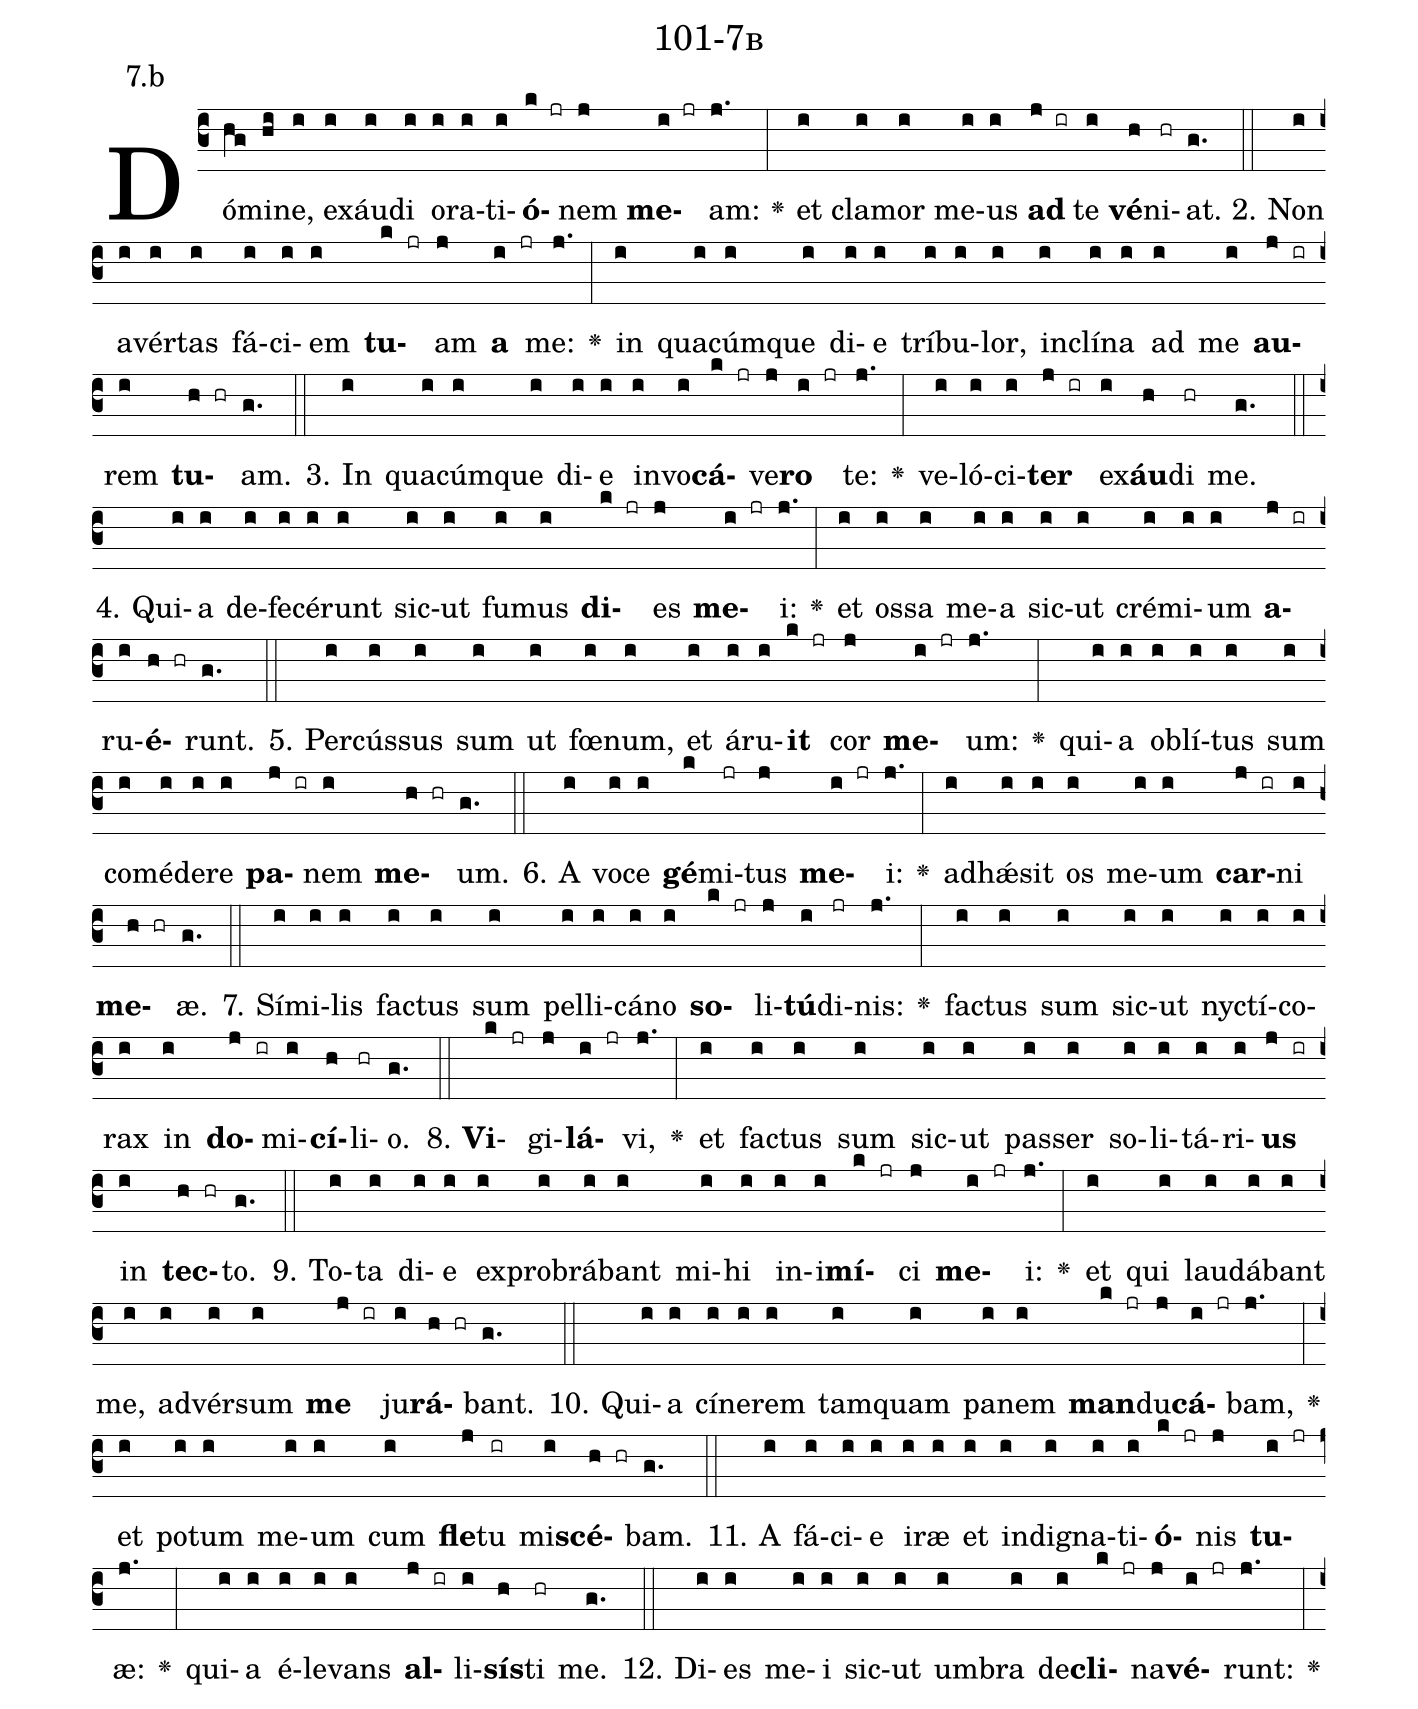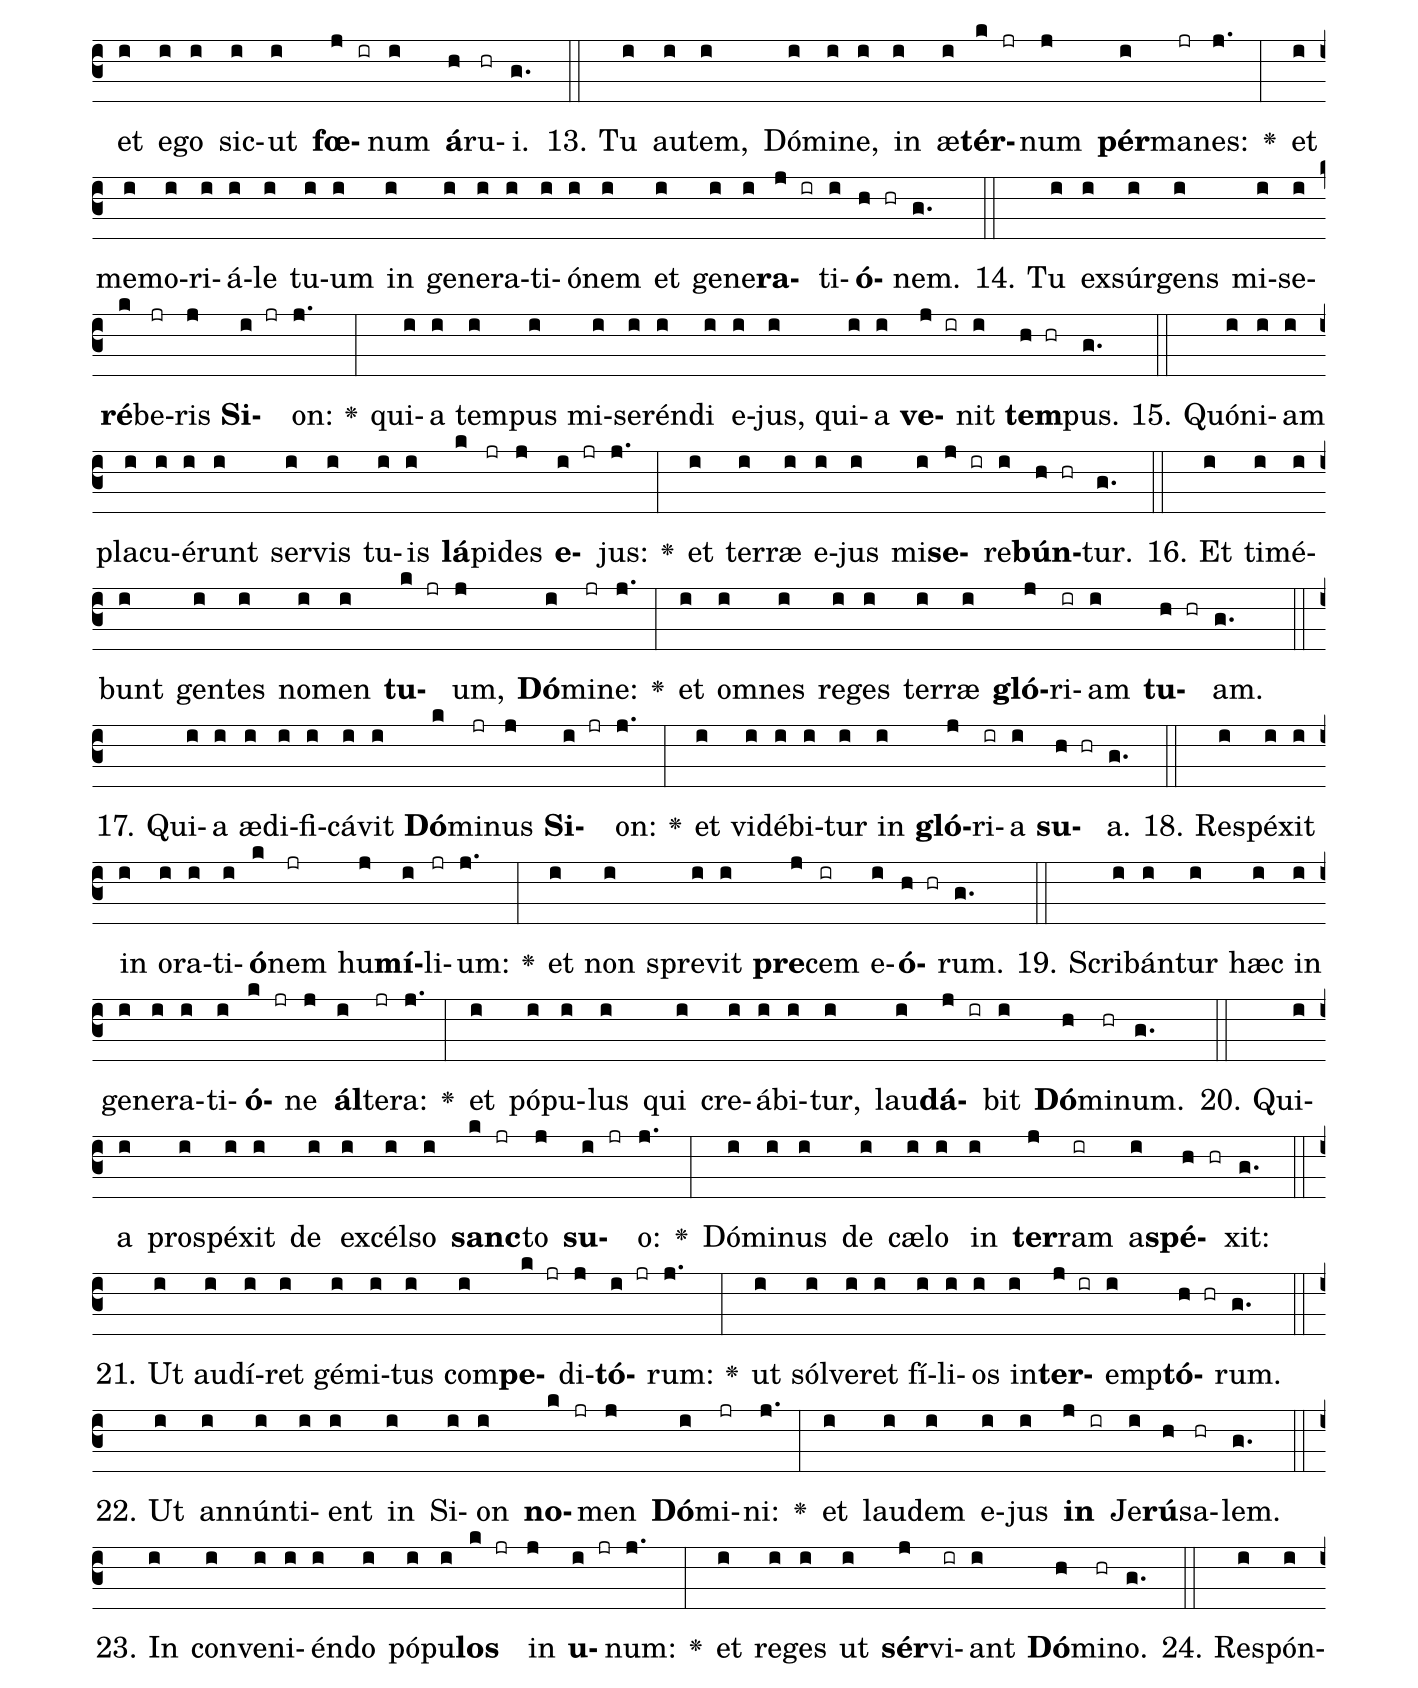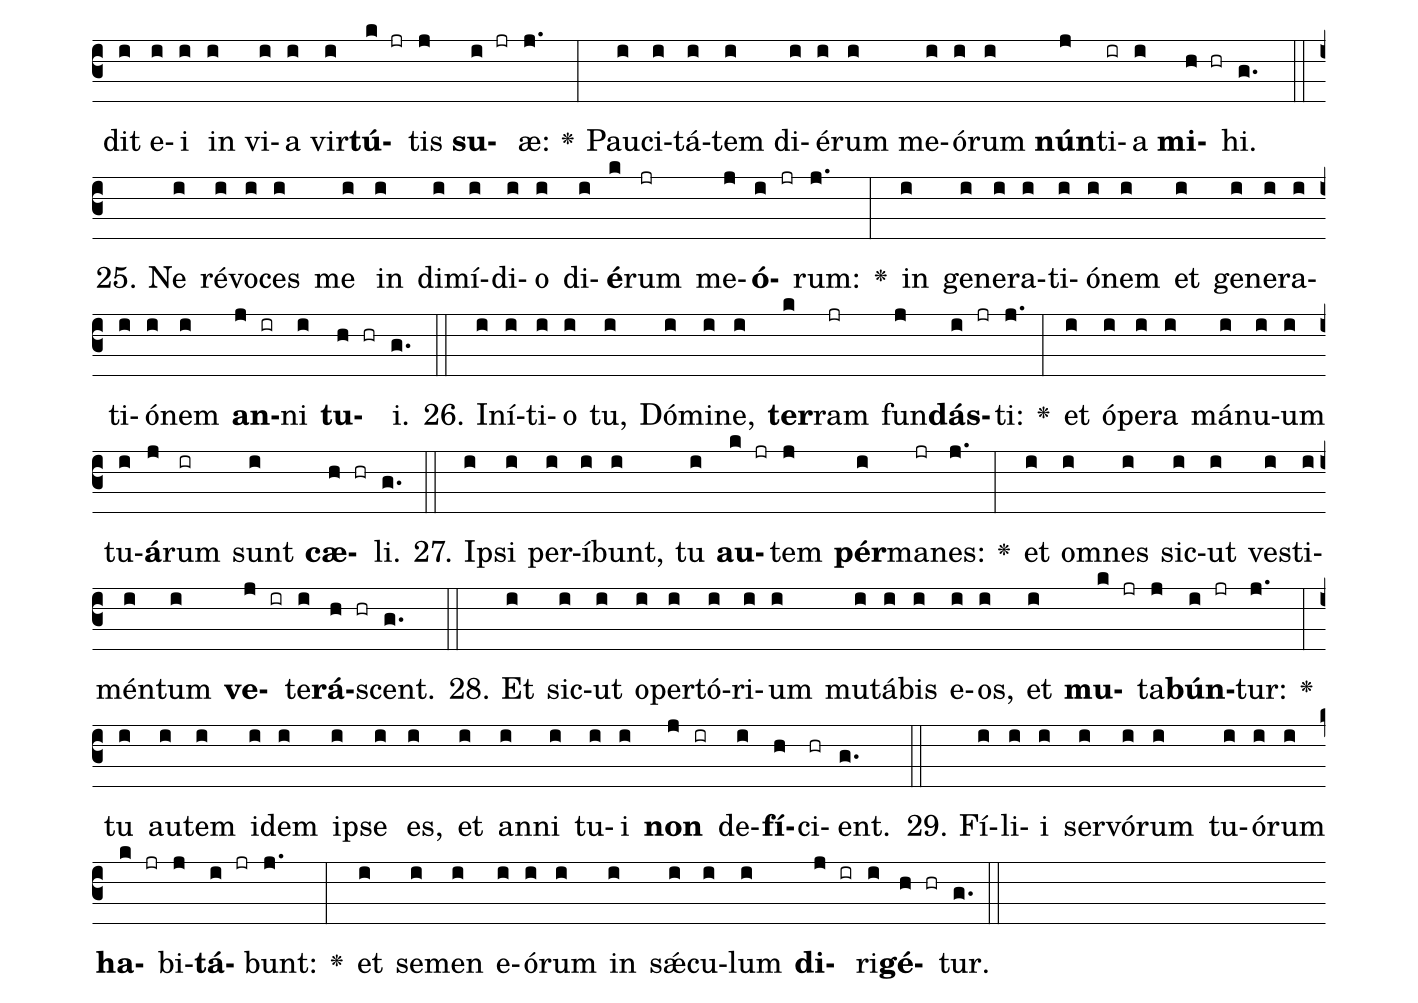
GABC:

name: 101-7b;
annotation: 7.b;
%%
(c3)Dó(hg)mi(hi)ne,(i) ex(i)áu(i)di(i) o(i)ra(i)ti(i)<b>ó</b>(k jr)nem(j) <b>me</b>(i jr)am:(j.) <v>\greheightstar</v>(:) et(i) cla(i)mor(i) me(i)us(i) <b>ad</b>(j ir) te(i) <b>vé</b>(h)ni(hr)at.(g.) (::)
2. Non(i) a(i)vér(i)tas(i) fá(i)ci(i)em(i) <b>tu</b>(k jr)am(j) <b>a</b>(i jr) me:(j.) <v>\greheightstar</v>(:) in(i) qua(i)cúm(i)que(i) di(i)e(i) trí(i)bu(i)lor,(i) in(i)clí(i)na(i) ad(i) me(i) <b>au</b>(j ir)rem(i) <b>tu</b>(h hr)am.(g.) (::)
3. In(i) qua(i)cúm(i)que(i) di(i)e(i) in(i)vo(i)<b>cá</b>(k jr)ve(j)<b>ro</b>(i jr) te:(j.) <v>\greheightstar</v>(:) ve(i)ló(i)ci(i)<b>ter</b>(j ir) ex(i)<b>áu</b>(h)di(hr) me.(g.) (::)
4. Qui(i)a(i) de(i)fe(i)cé(i)runt(i) sic(i)ut(i) fu(i)mus(i) <b>di</b>(k jr)es(j) <b>me</b>(i jr)i:(j.) <v>\greheightstar</v>(:) et(i) os(i)sa(i) me(i)a(i) sic(i)ut(i) cré(i)mi(i)um(i) <b>a</b>(j ir)ru(i)<b>é</b>(h hr)runt.(g.) (::)
5. Per(i)cús(i)sus(i) sum(i) ut(i) fœ(i)num,(i) et(i) á(i)ru(i)<b>it</b>(k jr) cor(j) <b>me</b>(i jr)um:(j.) <v>\greheightstar</v>(:) qui(i)a(i) ob(i)lí(i)tus(i) sum(i) com(i)é(i)de(i)re(i) <b>pa</b>(j ir)nem(i) <b>me</b>(h hr)um.(g.) (::)
6. A(i) vo(i)ce(i) <b>gé</b>(k)mi(jr)tus(j) <b>me</b>(i jr)i:(j.) <v>\greheightstar</v>(:) ad(i)hǽ(i)sit(i) os(i) me(i)um(i) <b>car</b>(j ir)ni(i) <b>me</b>(h hr)æ.(g.) (::)
7. Sí(i)mi(i)lis(i) fac(i)tus(i) sum(i) pel(i)li(i)cá(i)no(i) <b>so</b>(k jr)li(j)<b>tú</b>(i)di(jr)nis:(j.) <v>\greheightstar</v>(:) fac(i)tus(i) sum(i) sic(i)ut(i) nyc(i)tí(i)co(i)rax(i) in(i) <b>do</b>(j ir)mi(i)<b>cí</b>(h)li(hr)o.(g.) (::)
8. <b>Vi</b>(k jr)gi(j)<b>lá</b>(i jr)vi,(j.) <v>\greheightstar</v>(:) et(i) fac(i)tus(i) sum(i) sic(i)ut(i) pas(i)ser(i) so(i)li(i)tá(i)ri(i)<b>us</b>(j ir) in(i) <b>tec</b>(h hr)to.(g.) (::)
9. To(i)ta(i) di(i)e(i) ex(i)pro(i)brá(i)bant(i) mi(i)hi(i) in(i)i(i)<b>mí</b>(k jr)ci(j) <b>me</b>(i jr)i:(j.) <v>\greheightstar</v>(:) et(i) qui(i) lau(i)dá(i)bant(i) me,(i) ad(i)vér(i)sum(i) <b>me</b>(j ir) ju(i)<b>rá</b>(h hr)bant.(g.) (::)
10. Qui(i)a(i) cí(i)ne(i)rem(i) tam(i)quam(i) pa(i)nem(i) <b>man</b>(k jr)du(j)<b>cá</b>(i jr)bam,(j.) <v>\greheightstar</v>(:) et(i) po(i)tum(i) me(i)um(i) cum(i) <b>fle</b>(j)tu(ir) mi(i)<b>scé</b>(h hr)bam.(g.) (::)
11. A(i) fá(i)ci(i)e(i) i(i)ræ(i) et(i) in(i)di(i)gna(i)ti(i)<b>ó</b>(k jr)nis(j) <b>tu</b>(i jr)æ:(j.) <v>\greheightstar</v>(:) qui(i)a(i) é(i)le(i)vans(i) <b>al</b>(j ir)li(i)<b>sís</b>(h)ti(hr) me.(g.) (::)
12. Di(i)es(i) me(i)i(i) sic(i)ut(i) um(i)bra(i) de(i)<b>cli</b>(k jr)na(j)<b>vé</b>(i jr)runt:(j.) <v>\greheightstar</v>(:) et(i) e(i)go(i) sic(i)ut(i) <b>fœ</b>(j ir)num(i) <b>á</b>(h)ru(hr)i.(g.) (::)
13. Tu(i) au(i)tem,(i) Dó(i)mi(i)ne,(i) in(i) æ(i)<b>tér</b>(k jr)num(j) <b>pér</b>(i)ma(jr)nes:(j.) <v>\greheightstar</v>(:) et(i) me(i)mo(i)ri(i)á(i)le(i) tu(i)um(i) in(i) ge(i)ne(i)ra(i)ti(i)ó(i)nem(i) et(i) ge(i)ne(i)<b>ra</b>(j ir)ti(i)<b>ó</b>(h hr)nem.(g.) (::)
14. Tu(i) ex(i)súr(i)gens(i) mi(i)se(i)<b>ré</b>(k)be(jr)ris(j) <b>Si</b>(i jr)on:(j.) <v>\greheightstar</v>(:) qui(i)a(i) tem(i)pus(i) mi(i)se(i)rén(i)di(i) e(i)jus,(i) qui(i)a(i) <b>ve</b>(j ir)nit(i) <b>tem</b>(h hr)pus.(g.) (::)
15. Quón(i)i(i)am(i) pla(i)cu(i)é(i)runt(i) ser(i)vis(i) tu(i)is(i) <b>lá</b>(k)pi(jr)des(j) <b>e</b>(i jr)jus:(j.) <v>\greheightstar</v>(:) et(i) ter(i)ræ(i) e(i)jus(i) mi(i)<b>se</b>(j ir)re(i)<b>bún</b>(h hr)tur.(g.) (::)
16. Et(i) ti(i)mé(i)bunt(i) gen(i)tes(i) no(i)men(i) <b>tu</b>(k jr)um,(j) <b>Dó</b>(i)mi(jr)ne:(j.) <v>\greheightstar</v>(:) et(i) om(i)nes(i) re(i)ges(i) ter(i)ræ(i) <b>gló</b>(j)ri(ir)am(i) <b>tu</b>(h hr)am.(g.) (::)
17. Qui(i)a(i) æ(i)di(i)fi(i)cá(i)vit(i) <b>Dó</b>(k)mi(jr)nus(j) <b>Si</b>(i jr)on:(j.) <v>\greheightstar</v>(:) et(i) vi(i)dé(i)bi(i)tur(i) in(i) <b>gló</b>(j)ri(ir)a(i) <b>su</b>(h hr)a.(g.) (::)
18. Re(i)spé(i)xit(i) in(i) o(i)ra(i)ti(i)<b>ó</b>(k)nem(jr) hu(j)<b>mí</b>(i)li(jr)um:(j.) <v>\greheightstar</v>(:) et(i) non(i) spre(i)vit(i) <b>pre</b>(j)cem(ir) e(i)<b>ó</b>(h hr)rum.(g.) (::)
19. Scri(i)bán(i)tur(i) hæc(i) in(i) ge(i)ne(i)ra(i)ti(i)<b>ó</b>(k jr)ne(j) <b>ál</b>(i)te(jr)ra:(j.) <v>\greheightstar</v>(:) et(i) pó(i)pu(i)lus(i) qui(i) cre(i)á(i)bi(i)tur,(i) lau(i)<b>dá</b>(j ir)bit(i) <b>Dó</b>(h)mi(hr)num.(g.) (::)
20. Qui(i)a(i) pro(i)spé(i)xit(i) de(i) ex(i)cél(i)so(i) <b>sanc</b>(k jr)to(j) <b>su</b>(i jr)o:(j.) <v>\greheightstar</v>(:) Dó(i)mi(i)nus(i) de(i) cæ(i)lo(i) in(i) <b>ter</b>(j)ram(ir) a(i)<b>spé</b>(h hr)xit:(g.) (::)
21. Ut(i) au(i)dí(i)ret(i) gé(i)mi(i)tus(i) com(i)<b>pe</b>(k jr)di(j)<b>tó</b>(i jr)rum:(j.) <v>\greheightstar</v>(:) ut(i) sól(i)ve(i)ret(i) fí(i)li(i)os(i) in(i)<b>ter</b>(j ir)emp(i)<b>tó</b>(h hr)rum.(g.) (::)
22. Ut(i) an(i)nún(i)ti(i)ent(i) in(i) Si(i)on(i) <b>no</b>(k jr)men(j) <b>Dó</b>(i)mi(jr)ni:(j.) <v>\greheightstar</v>(:) et(i) lau(i)dem(i) e(i)jus(i) <b>in</b>(j ir) Je(i)<b>rú</b>(h)sa(hr)lem.(g.) (::)
23. In(i) con(i)ve(i)ni(i)én(i)do(i) pó(i)pu(i)<b>los</b>(k jr) in(j) <b>u</b>(i jr)num:(j.) <v>\greheightstar</v>(:) et(i) re(i)ges(i) ut(i) <b>sér</b>(j)vi(ir)ant(i) <b>Dó</b>(h)mi(hr)no.(g.) (::)
24. Re(i)spón(i)dit(i) e(i)i(i) in(i) vi(i)a(i) vir(i)<b>tú</b>(k jr)tis(j) <b>su</b>(i jr)æ:(j.) <v>\greheightstar</v>(:) Pau(i)ci(i)tá(i)tem(i) di(i)é(i)rum(i) me(i)ó(i)rum(i) <b>nún</b>(j)ti(ir)a(i) <b>mi</b>(h hr)hi.(g.) (::)
25. Ne(i) ré(i)vo(i)ces(i) me(i) in(i) di(i)mí(i)di(i)o(i) di(i)<b>é</b>(k)rum(jr) me(j)<b>ó</b>(i jr)rum:(j.) <v>\greheightstar</v>(:) in(i) ge(i)ne(i)ra(i)ti(i)ó(i)nem(i) et(i) ge(i)ne(i)ra(i)ti(i)ó(i)nem(i) <b>an</b>(j ir)ni(i) <b>tu</b>(h hr)i.(g.) (::)
26. In(i)í(i)ti(i)o(i) tu,(i) Dó(i)mi(i)ne,(i) <b>ter</b>(k)ram(jr) fun(j)<b>dás</b>(i jr)ti:(j.) <v>\greheightstar</v>(:) et(i) ó(i)pe(i)ra(i) má(i)nu(i)um(i) tu(i)<b>á</b>(j)rum(ir) sunt(i) <b>cæ</b>(h hr)li.(g.) (::)
27. Ip(i)si(i) per(i)í(i)bunt,(i) tu(i) <b>au</b>(k jr)tem(j) <b>pér</b>(i)ma(jr)nes:(j.) <v>\greheightstar</v>(:) et(i) om(i)nes(i) sic(i)ut(i) ves(i)ti(i)mén(i)tum(i) <b>ve</b>(j ir)te(i)<b>rá</b>(h hr)scent.(g.) (::)
28. Et(i) sic(i)ut(i) o(i)per(i)tó(i)ri(i)um(i) mu(i)tá(i)bis(i) e(i)os,(i) et(i) <b>mu</b>(k jr)ta(j)<b>bún</b>(i jr)tur:(j.) <v>\greheightstar</v>(:) tu(i) au(i)tem(i) i(i)dem(i) ip(i)se(i) es,(i) et(i) an(i)ni(i) tu(i)i(i) <b>non</b>(j ir) de(i)<b>fí</b>(h)ci(hr)ent.(g.) (::)
29. Fí(i)li(i)i(i) ser(i)vó(i)rum(i) tu(i)ó(i)rum(i) <b>ha</b>(k jr)bi(j)<b>tá</b>(i jr)bunt:(j.) <v>\greheightstar</v>(:) et(i) se(i)men(i) e(i)ó(i)rum(i) in(i) sǽ(i)cu(i)lum(i) <b>di</b>(j ir)ri(i)<b>gé</b>(h hr)tur.(g.) (::)
